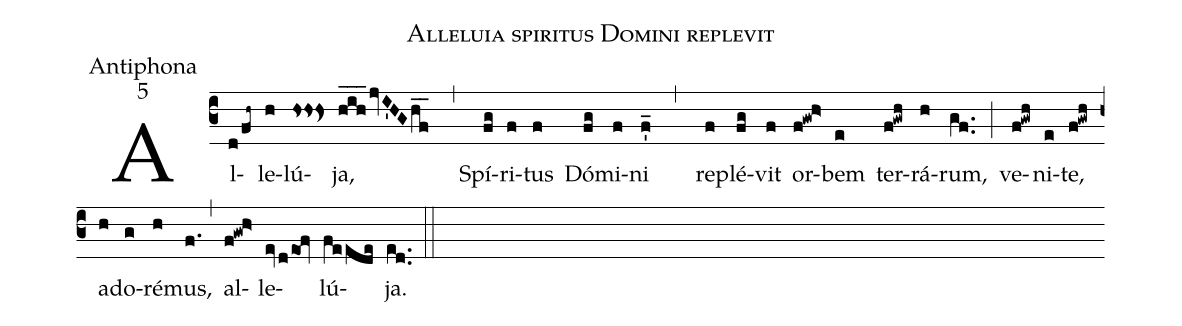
name:Alleluia spiritus Domini replevit;
office-part:Antiphona;
mode:5;
%%
(c3) Al(d/fh~)le(h)lú(Hs/0Hs/0Hs<)ja,(hih___/jvI'HGhf__ ,) Spí(fg)ri(f)tus(f) Dó(fg)mi(f)ni(f'_ ,) re(f)plé(fg)vit(f) or(f!gw!h>)bem(e) ter(f!gwh)rá(h)rum,(gf..) (;)
ve(f!gwh)ni(e)te,(f!gwh) a(h)do(g)ré(h)mus,(f.) (,)
al(f!gw!h>)le(evd/eo1!fv)lú(fe/ede)ja.(ed..) (::)
